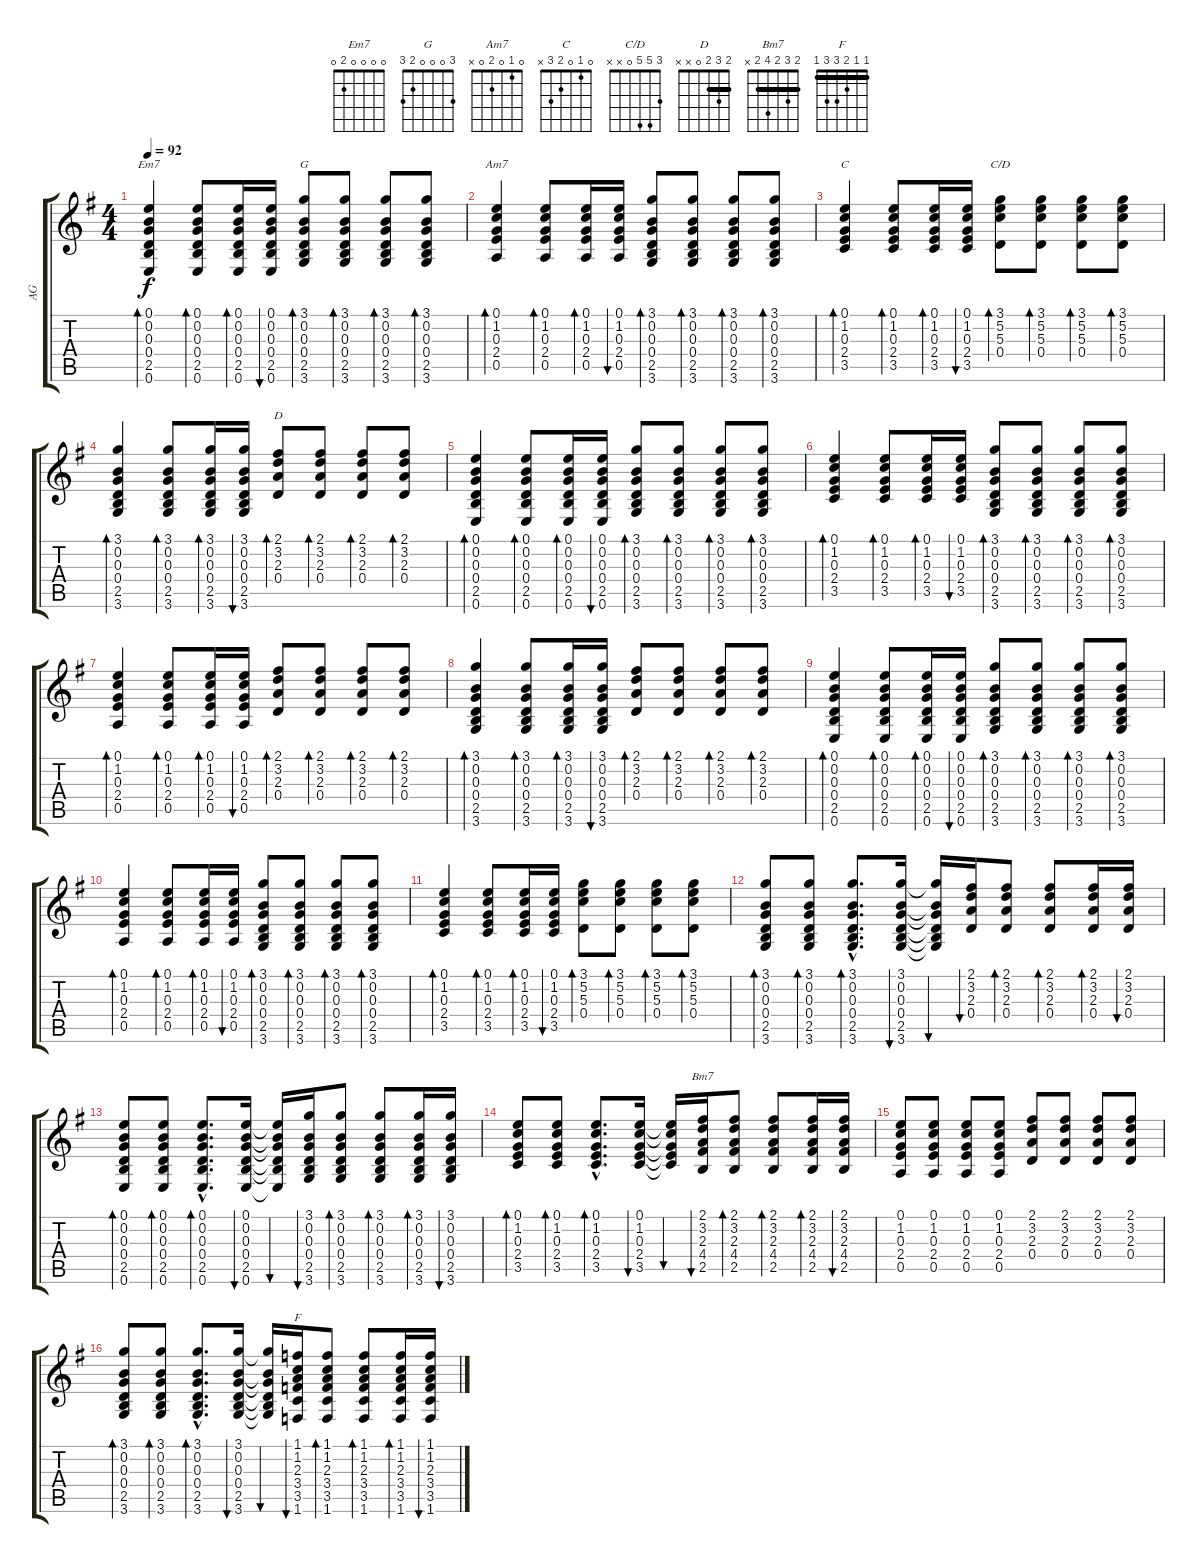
\track ("AG" "AG") {instrument acousticguitarsteel}
\staff {score tabs}
\tuning (E4 B3 G3 D3 A2 E2) {hide}
\chord ("Em7" 0 0 0 0 2 0)
\chord ("G" 3 0 0 0 2 3)
\chord ("Am7" 0 1 0 2 0 x)
\chord ("C" 0 1 0 2 3 x)
\chord ("C/D" 3 5 5 0 x x)
\chord ("D" 2 3 2 0 x x) {barre 2}
\chord ("Bm7" 2 3 2 4 2 x) {barre 2}
\chord ("F" 1 1 2 3 3 1) {barre 1}
\ts (4 4)
\tempo 92
\clef g2
\ks g
(0.1 0.2 0.3 0.4 2.5 0.6).4{bd 60 ch "Em7" dy f} (0.1 0.2 0.3 0.4 2.5 0.6).8{bd 60} (0.1 0.2 0.3 0.4 2.5 0.6).16{bd 60} (0.1 0.2 0.3 0.4 2.5 0.6).16{bu 60} (3.1 0.2 0.3 0.4 2.5 3.6).8{bd 60 ch "G"} (3.1 0.2 0.3 0.4 2.5 3.6).8{bd 60} (3.1 0.2 0.3 0.4 2.5 3.6).8{bd 60} (3.1 0.2 0.3 0.4 2.5 3.6).8{bd 60} |
(0.1 1.2 0.3 2.4 0.5).4{bd 60 ch "Am7"} (0.1 1.2 0.3 2.4 0.5).8{bd 60} (0.1 1.2 0.3 2.4 0.5).16{bd 60} (0.1 1.2 0.3 2.4 0.5).16{bu 60} (3.1 0.2 0.3 0.4 2.5 3.6).8{bd 60} (3.1 0.2 0.3 0.4 2.5 3.6).8{bd 60} (3.1 0.2 0.3 0.4 2.5 3.6).8{bd 60} (3.1 0.2 0.3 0.4 2.5 3.6).8{bd 60} |
(0.1 1.2 0.3 2.4 3.5).4{bd 60 ch "C"} (0.1 1.2 0.3 2.4 3.5).8{bd 60} (0.1 1.2 0.3 2.4 3.5).16{bd 60} (0.1 1.2 0.3 2.4 3.5).16{bu 60} (3.1 5.2 5.3 0.4).8{bd 60 ch "C/D"} (3.1 5.2 5.3 0.4).8{bd 60} (3.1 5.2 5.3 0.4).8{bd 60} (3.1 5.2 5.3 0.4).8{bd 60} |
(3.1 0.2 0.3 0.4 2.5 3.6).4{bd 60} (3.1 0.2 0.3 0.4 2.5 3.6).8{bd 60} (3.1 0.2 0.3 0.4 2.5 3.6).16{bd 60} (3.1 0.2 0.3 0.4 2.5 3.6).16{bu 60} (2.1 3.2 2.3 0.4).8{bd 60 ch "D"} (2.1 3.2 2.3 0.4).8{bd 60} (2.1 3.2 2.3 0.4).8{bd 60} (2.1 3.2 2.3 0.4).8{bd 60} |
(0.1 0.2 0.3 0.4 2.5 0.6).4{bd 60} (0.1 0.2 0.3 0.4 2.5 0.6).8{bd 60} (0.1 0.2 0.3 0.4 2.5 0.6).16{bd 60} (0.1 0.2 0.3 0.4 2.5 0.6).16{bu 60} (3.1 0.2 0.3 0.4 2.5 3.6).8{bd 60} (3.1 0.2 0.3 0.4 2.5 3.6).8{bd 60} (3.1 0.2 0.3 0.4 2.5 3.6).8{bd 60} (3.1 0.2 0.3 0.4 2.5 3.6).8{bd 60} |
(0.1 1.2 0.3 2.4 3.5).4{bd 60} (0.1 1.2 0.3 2.4 3.5).8{bd 60} (0.1 1.2 0.3 2.4 3.5).16{bd 60} (0.1 1.2 0.3 2.4 3.5).16{bu 60} (3.1 0.2 0.3 0.4 2.5 3.6).8{bd 60} (3.1 0.2 0.3 0.4 2.5 3.6).8{bd 60} (3.1 0.2 0.3 0.4 2.5 3.6).8{bd 60} (3.1 0.2 0.3 0.4 2.5 3.6).8{bd 60} |
(0.1 1.2 0.3 2.4 0.5).4{bd 60} (0.1 1.2 0.3 2.4 0.5).8{bd 60} (0.1 1.2 0.3 2.4 0.5).16{bd 60} (0.1 1.2 0.3 2.4 0.5).16{bu 60} (2.1 3.2 2.3 0.4).8{bd 60} (2.1 3.2 2.3 0.4).8{bd 60} (2.1 3.2 2.3 0.4).8{bd 60} (2.1 3.2 2.3 0.4).8{bd 60} |
(3.1 0.2 0.3 0.4 2.5 3.6).4{bd 60} (3.1 0.2 0.3 0.4 2.5 3.6).8{bd 60} (3.1 0.2 0.3 0.4 2.5 3.6).16{bd 60} (3.1 0.2 0.3 0.4 2.5 3.6).16{bu 60} (2.1 3.2 2.3 0.4).8{bd 60} (2.1 3.2 2.3 0.4).8{bd 60} (2.1 3.2 2.3 0.4).8{bd 60} (2.1 3.2 2.3 0.4).8{bd 60} |
(0.1 0.2 0.3 0.4 2.5 0.6).4{bd 60} (0.1 0.2 0.3 0.4 2.5 0.6).8{bd 60} (0.1 0.2 0.3 0.4 2.5 0.6).16{bd 60} (0.1 0.2 0.3 0.4 2.5 0.6).16{bu 60} (3.1 0.2 0.3 0.4 2.5 3.6).8{bd 60} (3.1 0.2 0.3 0.4 2.5 3.6).8{bd 60} (3.1 0.2 0.3 0.4 2.5 3.6).8{bd 60} (3.1 0.2 0.3 0.4 2.5 3.6).8{bd 60} |
(0.1 1.2 0.3 2.4 0.5).4{bd 60} (0.1 1.2 0.3 2.4 0.5).8{bd 60} (0.1 1.2 0.3 2.4 0.5).16{bd 60} (0.1 1.2 0.3 2.4 0.5).16{bu 60} (3.1 0.2 0.3 0.4 2.5 3.6).8{bd 60} (3.1 0.2 0.3 0.4 2.5 3.6).8{bd 60} (3.1 0.2 0.3 0.4 2.5 3.6).8{bd 60} (3.1 0.2 0.3 0.4 2.5 3.6).8{bd 60} |
(0.1 1.2 0.3 2.4 3.5).4{bd 60} (0.1 1.2 0.3 2.4 3.5).8{bd 60} (0.1 1.2 0.3 2.4 3.5).16{bd 60} (0.1 1.2 0.3 2.4 3.5).16{bu 60} (3.1 5.2 5.3 0.4).8{bd 60} (3.1 5.2 5.3 0.4).8{bd 60} (3.1 5.2 5.3 0.4).8{bd 60} (3.1 5.2 5.3 0.4).8{bd 60} |
(3.1 0.2 0.3 0.4 2.5 3.6).8{bd 60} (3.1 0.2 0.3 0.4 2.5 3.6).8{bd 60} (3.1{hac} 0.2{hac} 0.3{hac} 0.4{hac} 2.5{hac} 3.6{hac}).8{d bd 60} (3.1 0.2 0.3 0.4 2.5 3.6).16{bu 60} (3.1{t} 0.2{t} 0.3{t} 0.4{t} 2.5{t} 3.6{t}).16{bu 60} (2.1 3.2 2.3 0.4).16{bu 60} (2.1 3.2 2.3 0.4).8{bd 60} (2.1 3.2 2.3 0.4).8{bd 60} (2.1 3.2 2.3 0.4).16{bd 60} (2.1 3.2 2.3 0.4).16{bu 60} |
(0.1 0.2 0.3 0.4 2.5 0.6).8{bd 60} (0.1 0.2 0.3 0.4 2.5 0.6).8{bd 60} (0.1{hac} 0.2{hac} 0.3{hac} 0.4{hac} 2.5{hac} 0.6{hac}).8{d bd 60} (0.1 0.2 0.3 0.4 2.5 0.6).16{bu 60} (0.1{t} 0.2{t} 0.3{t} 0.4{t} 2.5{t} 0.6{t}).16{bu 60} (3.1 0.2 0.3 0.4 2.5 3.6).16{bu 60} (3.1 0.2 0.3 0.4 2.5 3.6).8{bd 60} (3.1 0.2 0.3 0.4 2.5 3.6).8{bd 60} (3.1 0.2 0.3 0.4 2.5 3.6).16{bd 60} (3.1 0.2 0.3 0.4 2.5 3.6).16{bu 60} |
(0.1 1.2 0.3 2.4 3.5).8{bd 60} (0.1 1.2 0.3 2.4 3.5).8{bd 60} (0.1{hac} 1.2{hac} 0.3{hac} 2.4{hac} 3.5{hac}).8{d bd 60} (0.1 1.2 0.3 2.4 3.5).16{bu 60} (0.1{t} 1.2{t} 0.3{t} 2.4{t} 3.5{t}).16{bu 60} (2.1 3.2 2.3 4.4 2.5).16{bu 60 ch "Bm7"} (2.1 3.2 2.3 4.4 2.5).8{bd 60} (2.1 3.2 2.3 4.4 2.5).8{bd 60} (2.1 3.2 2.3 4.4 2.5).16{bd 60} (2.1 3.2 2.3 4.4 2.5).16{bu 60} |
(0.1 1.2 0.3 2.4 0.5).8 (0.1 1.2 0.3 2.4 0.5).8 (0.1 1.2 0.3 2.4 0.5).8 (0.1 1.2 0.3 2.4 0.5).8 (2.1 3.2 2.3 0.4).8 (2.1 3.2 2.3 0.4).8 (2.1 3.2 2.3 0.4).8 (2.1 3.2 2.3 0.4).8 |
(3.1 0.2 0.3 0.4 2.5 3.6).8{bd 60} (3.1 0.2 0.3 0.4 2.5 3.6).8{bd 60} (3.1{hac} 0.2{hac} 0.3{hac} 0.4{hac} 2.5{hac} 3.6{hac}).8{d bd 60} (3.1 0.2 0.3 0.4 2.5 3.6).16{bu 60} (3.1{t} 0.2{t} 0.3{t} 0.4{t} 2.5{t} 3.6{t}).16{bu 60} (1.1 1.2 2.3 3.4 3.5 1.6).16{bu 60 ch "F"} (1.1 1.2 2.3 3.4 3.5 1.6).8{bd 60} (1.1 1.2 2.3 3.4 3.5 1.6).8{bd 60} (1.1 1.2 2.3 3.4 3.5 1.6).16{bd 60} (1.1 1.2 2.3 3.4 3.5 1.6).16{bu 60}
